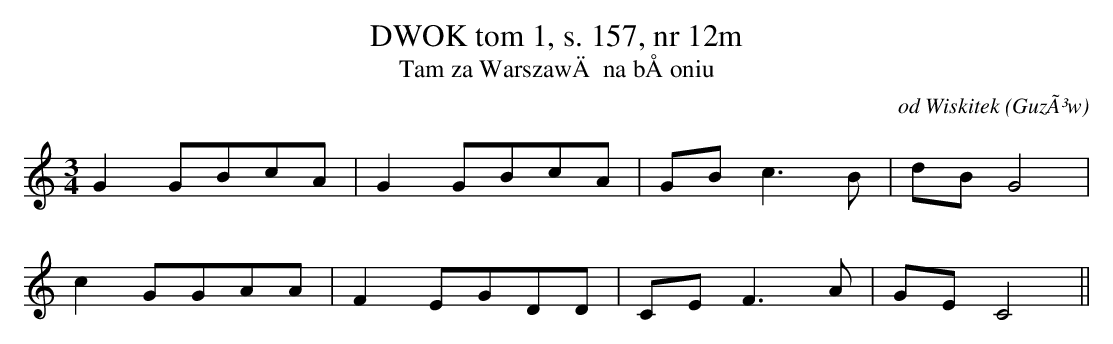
X:1
T: DWOK tom 1, s. 157, nr 12m
T: Tam za WarszawÄ na bÅoniu
O: od Wiskitek (GuzÃ³w)
M: 3/4
L: 1/8
K: C
G2GBcA | G2GBcA | GBc3B | dBG4 |
c2GGAA | F2EGDD | CEF3A | GEC4||
